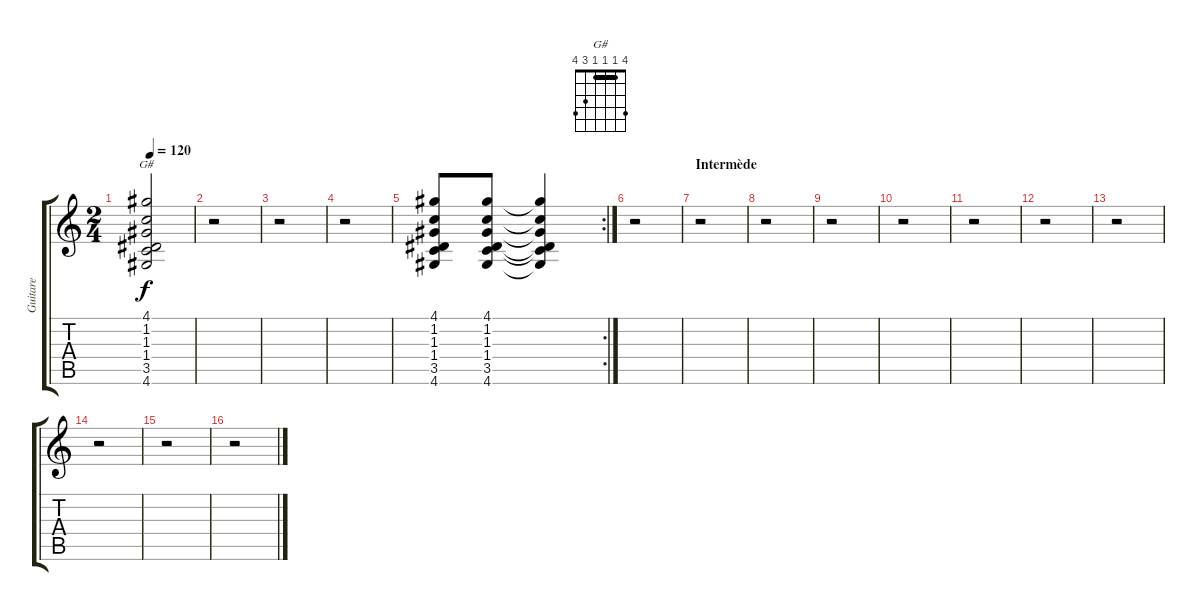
\track ("Guitare" "Guitare") {instrument acousticguitarnylon}
\staff {score tabs}
\tuning (E4 B3 G3 D3 A2 E2) {hide}
\chord ("G#" 4 1 1 1 3 4) {barre 1}
\ts (2 4)
\tempo 120
\clef g2
\ks c
(4.1 1.2 1.3 1.4 3.5 4.6).2{ch "G#" dy f} |
r.2 |
r.2 |
r.2 |
\rc 2
(4.1 1.2 1.3 1.4 3.5 4.6).8 (4.1 1.2 1.3 1.4 3.5 4.6).8 (4.1{t} 1.2{t} 1.3{t} 1.4{t} 3.5{t} 4.6{t}).4 |
r.2 |
\section ("" "Intermède")
r.2 |
r.2 |
r.2 |
r.2 |
r.2 |
r.2 |
r.2 |
r.2 |
r.2 |
r.2
